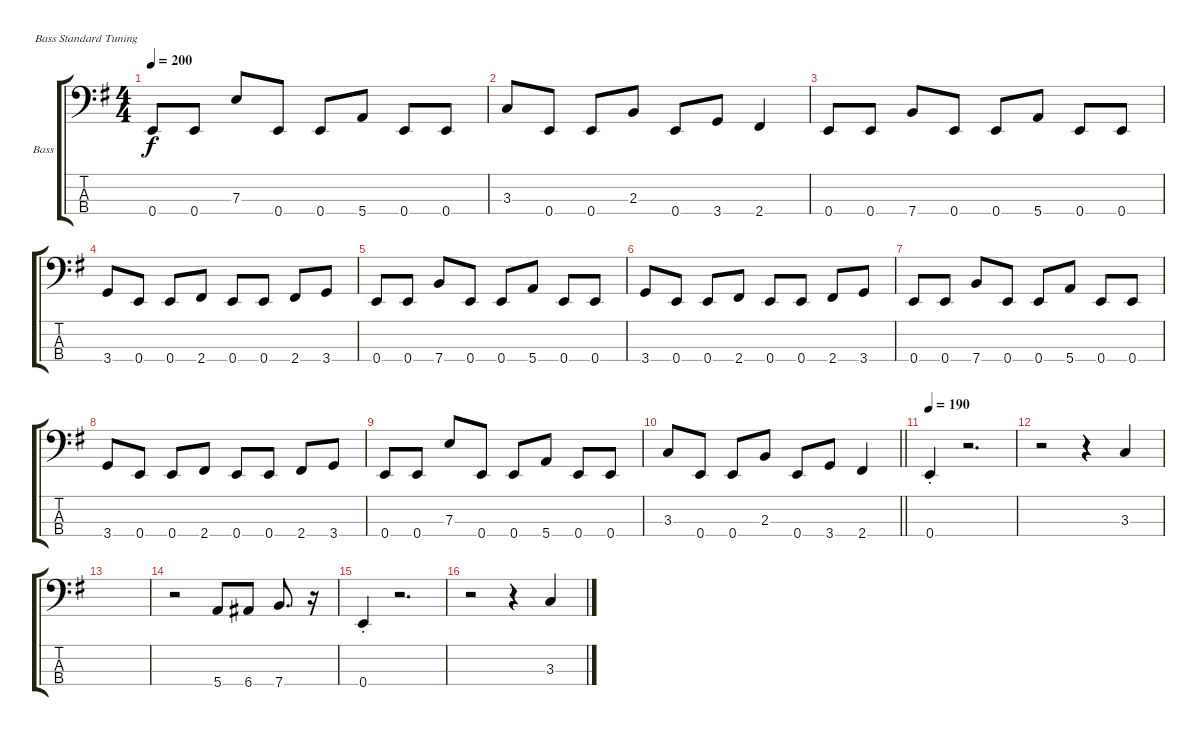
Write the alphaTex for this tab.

\bracketExtendMode groupsimilarinstruments
\firstSystemTrackNameOrientation horizontal
\otherSystemsTrackNameOrientation horizontal
\track ("Bass" "Bass") {instrument electricbassfinger}
\staff {score tabs}
\tuning (G2 D2 A1 E1)
\ts (4 4)
\tempo 200
\clef f4
\scale
0.336134
\ks g
0.4.8{dy f} 0.4.8 7.3.8 0.4.8 0.4.8 5.4.8 0.4.8 0.4.8 |
\scale
0.327731 3.3.8 0.4.8 0.4.8 2.3.8 0.4.8 3.4.8 2.4.4 |
0.4.8 0.4.8 7.4.8 0.4.8 0.4.8 5.4.8 0.4.8 0.4.8 |
3.4.8 0.4.8 0.4.8 2.4.8 0.4.8 0.4.8 2.4.8 3.4.8 |
0.4.8 0.4.8 7.4.8 0.4.8 0.4.8 5.4.8 0.4.8 0.4.8 |
3.4.8 0.4.8 0.4.8 2.4.8 0.4.8 0.4.8 2.4.8 3.4.8 |
0.4.8 0.4.8 7.4.8 0.4.8 0.4.8 5.4.8 0.4.8 0.4.8 |
3.4.8 0.4.8 0.4.8 2.4.8 0.4.8 0.4.8 2.4.8 3.4.8 |
0.4.8 0.4.8 7.3.8 0.4.8 0.4.8 5.4.8 0.4.8 0.4.8 |
\barLineRight lightlight
3.3.8 0.4.8 0.4.8 2.3.8 0.4.8 3.4.8 2.4.4 |
\tempo 190
\scale
0.375465 0.4{st}.4 r.2{d} |
\scale
0.394052 r.2 r.4 3.3.4 |
\scale
0.230483 |
\scale
0.331897 r.2 5.4.8 6.4.8 7.4.8{d} r.16 |
0.4{st}.4 r.2{d} |
r.2 r.4 3.3.4
